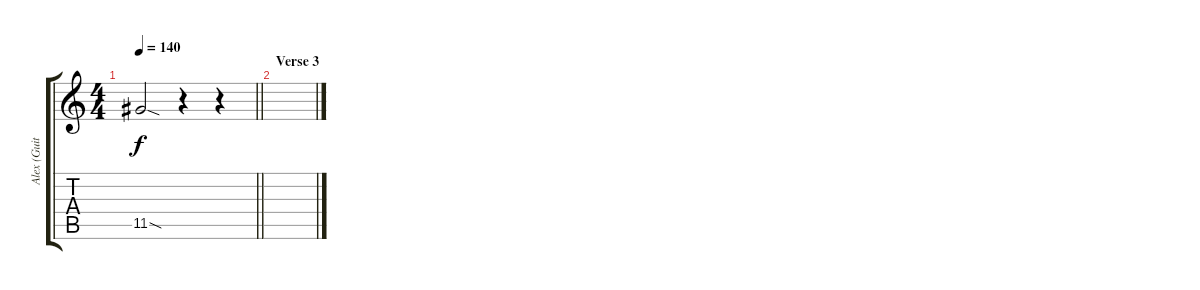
\track ("Alex (Guitar)" "Alex (Guit") {instrument overdrivenguitar}
\staff {score tabs}
\tuning (E4 B3 G3 D3 A2 E2) {hide}
\ts (4 4)
\tempo 140
\clef g2
\barLineRight lightlight
\ks c
11.5{sod}.2{dy f} r.4 r.4 |
\section ("" "Verse 3")
